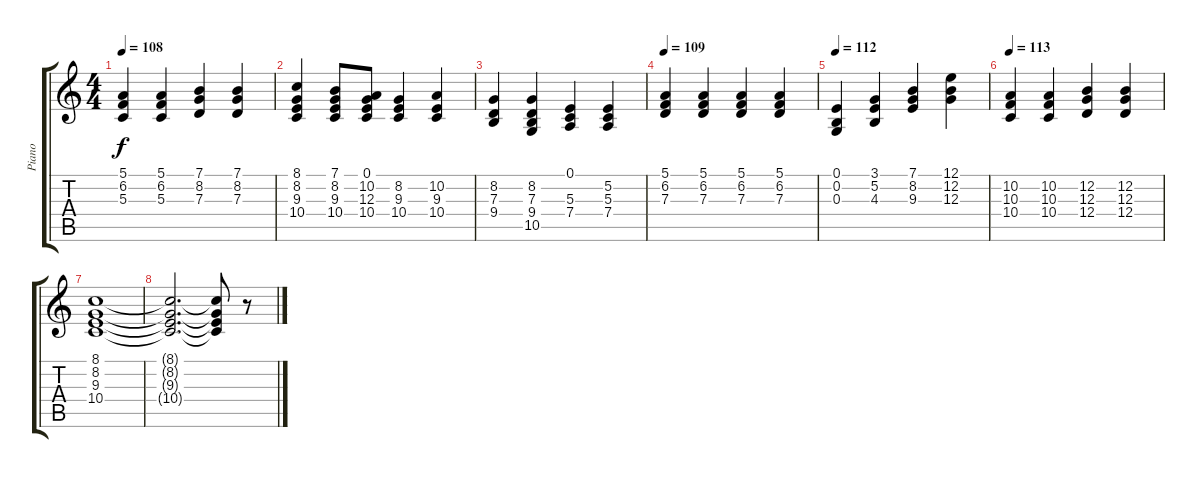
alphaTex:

\track ("Piano" "Piano") {instrument acousticgrandpiano}
\staff {score tabs}
\tuning (E4 B3 G3 D3 A2 E2) {hide}
\ts (4 4)
\tempo 108
\clef g2
\ks c
(5.1 6.2 5.3).4{dy f} (5.1 6.2 5.3).4 (7.1 8.2 7.3).4 (7.1 8.2 7.3).4 |
(8.1 8.2 9.3 10.4).4 (7.1 8.2 9.3 10.4).8 (0.1 10.2 12.3 10.4).8 (8.2 9.3 10.4).4 (10.2 9.3 10.4).4 |
(8.2 7.3 9.4).4 (8.2 7.3 9.4 10.5).4 (0.1 5.3 7.4).4 (5.2 5.3 7.4).4 |
\tempo 109
(5.1 6.2 7.3).4 (5.1 6.2 7.3).4 (5.1 6.2 7.3).4 (5.1 6.2 7.3).4 |
\tempo 112
(0.1 0.2 0.3).4 (3.1 5.2 4.3).4 (7.1 8.2 9.3).4 (12.1 12.2 12.3).4 |
\tempo 113
(10.2 10.3 10.4).4 (10.2 10.3 10.4).4 (12.2 12.3 12.4).4 (12.2 12.3 12.4).4 |
(8.1 8.2 9.3 10.4).1 |
(8.1{t} 8.2{t} 9.3{t} 10.4{t}).2{d} (8.1{t} 8.2{t} 9.3{t} 10.4{t}).8 r.8
